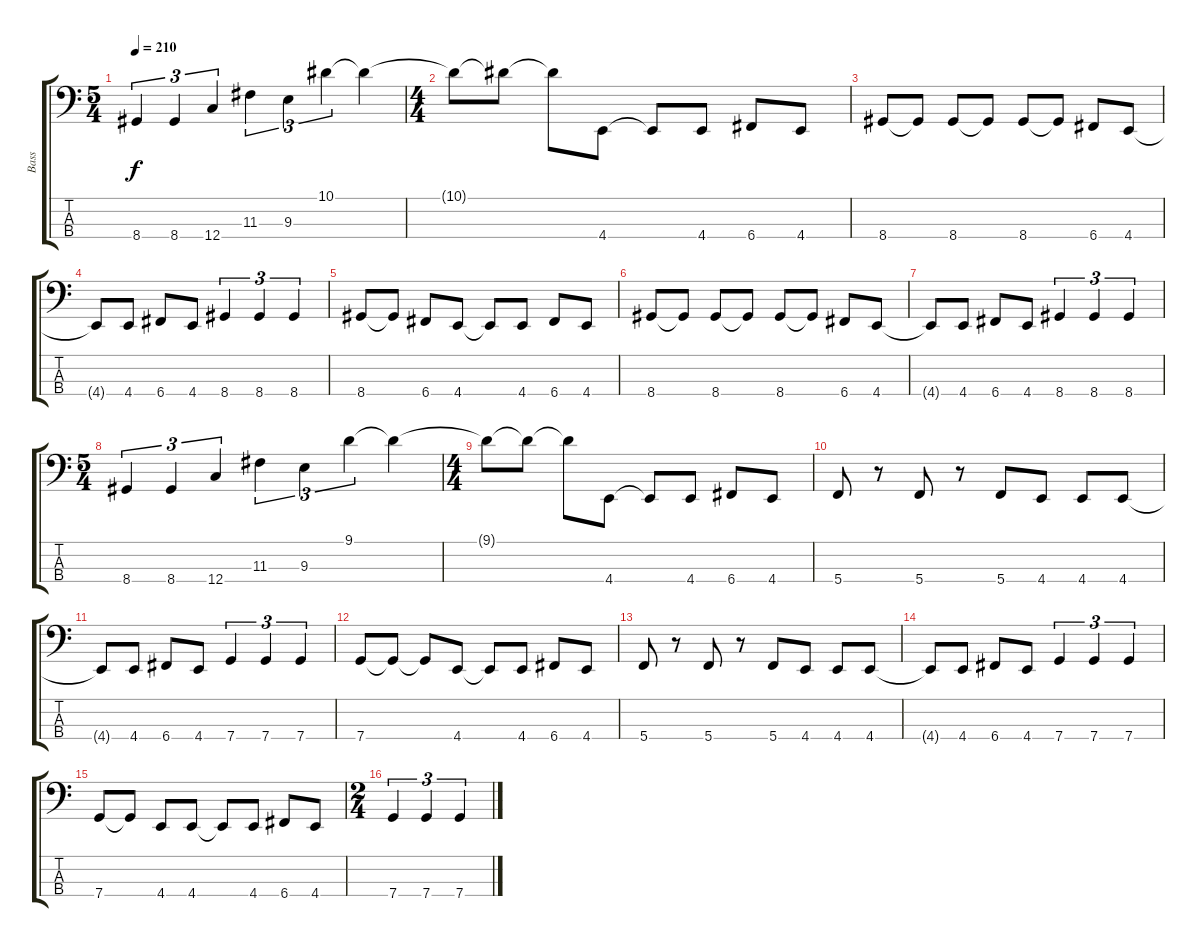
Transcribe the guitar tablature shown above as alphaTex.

\track ("Bass" "Bass") {instrument electricbassfinger}
\staff {score tabs}
\tuning (F2 C2 G1 C1) {hide}
\ts (5 4)
\tempo 210
\clef f4
\ks c
8.4.4{tu (3 2) dy f} 8.4.4{tu (3 2)} 12.4.4{tu (3 2)} 11.3.4{tu (3 2)} 9.3.4{tu (3 2)} 10.1.4{tu (3 2)} 10.1{t}.4 |
\ts (4 4)
10.1{t}.8 10.1{t}.8 10.1{t}.8 4.4.8 4.4{t}.8 4.4.8 6.4.8 4.4.8 |
8.4.8 8.4{t}.8 8.4.8 8.4{t}.8 8.4.8 8.4{t}.8 6.4.8 4.4.8 |
4.4{t}.8 4.4.8 6.4.8 4.4.8 8.4.4{tu (3 2)} 8.4.4{tu (3 2)} 8.4.4{tu (3 2)} |
8.4.8 8.4{t}.8 6.4.8 4.4.8 4.4{t}.8 4.4.8 6.4.8 4.4.8 |
8.4.8 8.4{t}.8 8.4.8 8.4{t}.8 8.4.8 8.4{t}.8 6.4.8 4.4.8 |
4.4{t}.8 4.4.8 6.4.8 4.4.8 8.4.4{tu (3 2)} 8.4.4{tu (3 2)} 8.4.4{tu (3 2)} |
\ts (5 4)
8.4.4{tu (3 2)} 8.4.4{tu (3 2)} 12.4.4{tu (3 2)} 11.3.4{tu (3 2)} 9.3.4{tu (3 2)} 9.1.4{tu (3 2)} 9.1{t}.4 |
\ts (4 4)
9.1{t}.8 9.1{t}.8 9.1{t}.8 4.4.8 4.4{t}.8 4.4.8 6.4.8 4.4.8 |
5.4.8 r.8 5.4.8 r.8 5.4.8 4.4.8 4.4.8 4.4.8 |
4.4{t}.8 4.4.8 6.4.8 4.4.8 7.4.4{tu (3 2)} 7.4.4{tu (3 2)} 7.4.4{tu (3 2)} |
7.4.8 7.4{t}.8 7.4{t}.8 4.4.8 4.4{t}.8 4.4.8 6.4.8 4.4.8 |
5.4.8 r.8 5.4.8 r.8 5.4.8 4.4.8 4.4.8 4.4.8 |
4.4{t}.8 4.4.8 6.4.8 4.4.8 7.4.4{tu (3 2)} 7.4.4{tu (3 2)} 7.4.4{tu (3 2)} |
7.4.8 7.4{t}.8 4.4.8 4.4.8 4.4{t}.8 4.4.8 6.4.8 4.4.8 |
\ts (2 4)
7.4.4{tu (3 2)} 7.4.4{tu (3 2)} 7.4.4{tu (3 2)}
